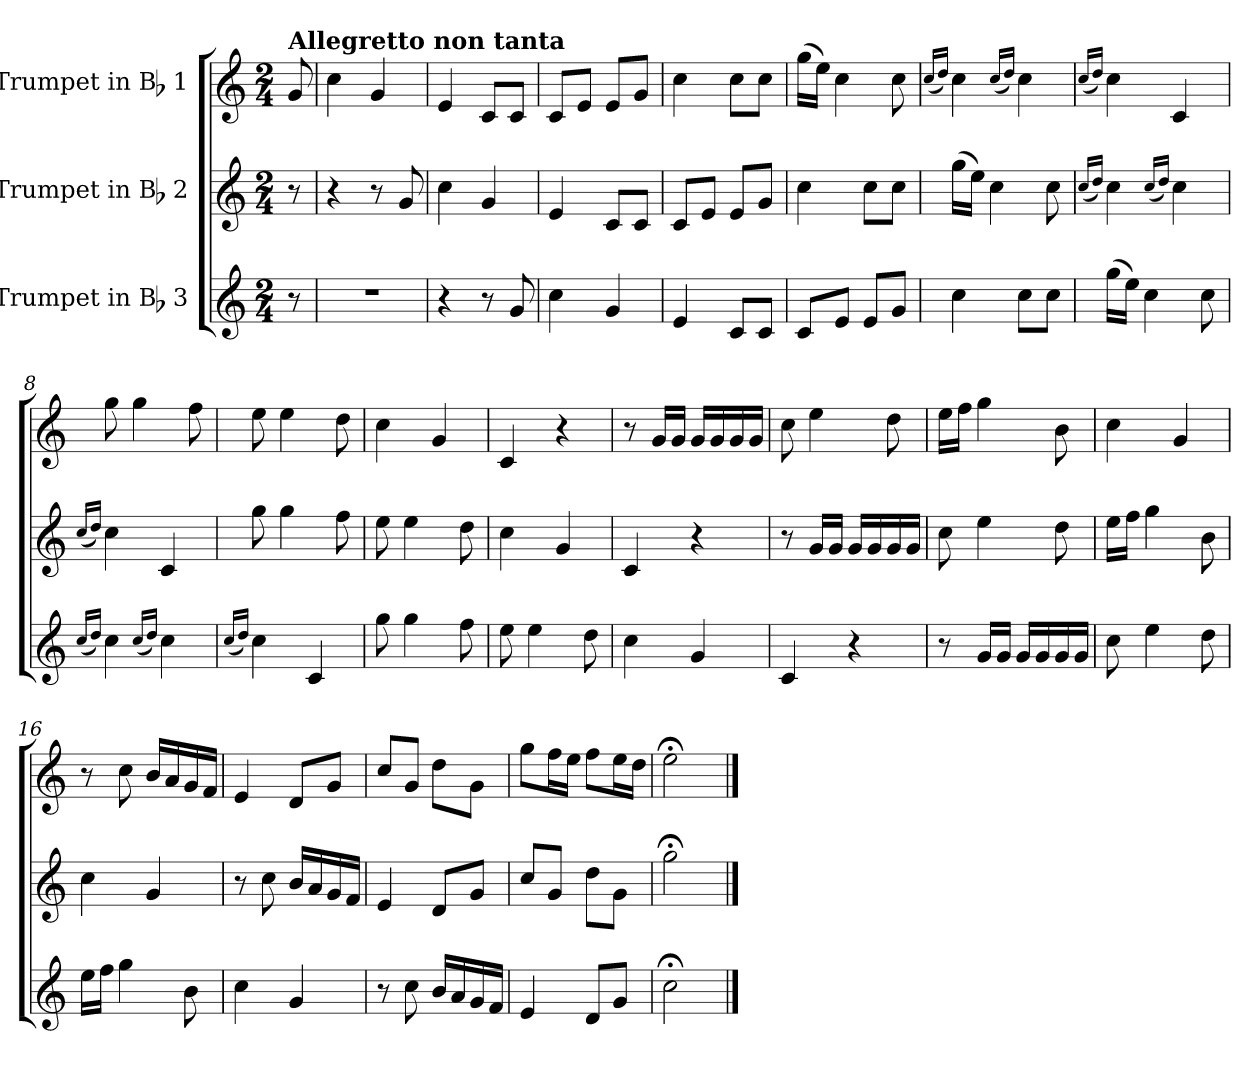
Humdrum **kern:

**kern	**kern	**kern
*part3	*part2	*part1
*staff3	*staff2	*staff1
*I"Trumpet in Bb 3	*I"Trumpet in Bb 2	*I"Trumpet in Bb 1
*clefG2	*clefG2	*clefG2
*ITrd1c2	*ITrd1c2	*ITrd1c2
*k[b-e-]	*k[b-e-]	*k[b-e-]
*B-:	*B-:	*B-:
*M2/4	*M2/4	*M2/4
*MM80	*MM80	*MM80
=	=	=
!	!	!LO:TX:a:B:t=Allegretto non tanta
8r	8r	8f/
=1	=1	=1
2r	4r	4b-\
.	8r	4f/
.	8f/	.
=2	=2	=2
4r	4b-\	4d/
8r	4f/	8B-/L
8f/	.	8B-/J
=3	=3	=3
4b-\	4d/	8B-/L
.	.	8d/J
4f/	8B-/L	8d/L
.	8B-/J	8f/J
=4	=4	=4
4d/	8B-/L	4b-\
.	8d/J	.
8B-/L	8d/L	8b-\L
8B-/J	8f/J	8b-\J
=5	=5	=5
8B-/L	4b-\	(>16ff\LL
.	.	16dd\JJ)
8d/J	.	4b-\
8d/L	8b-\L	.
8f/J	8b-\J	8b-\
=6	=6	=6
.	.	(<16qb-/LL
.	.	16qcc/JJ)
4b-\	(>16ff\LL	4b-\
.	16dd\JJ)	.
.	4b-\	.
.	.	(<16qb-/LL
.	.	16qcc/JJ)
8b-\L	.	4b-\
8b-\J	8b-\	.
=7	=7	=7
.	(<16qb-/LL	(<16qb-/LL
.	16qcc/JJ)	16qcc/JJ)
(>16ff\LL	4b-\	4b-\
16dd\JJ)	.	.
4b-\	.	.
.	(<16qb-/LL	.
.	16qcc/JJ)	.
.	4b-\	4B-/
8b-\	.	.
!!LO:LB:g=z
=8	=8	=8
(<16qb-/LL	(<16qb-/LL	.
16qcc/JJ)	16qcc/JJ)	.
4b-\	4b-\	8ff\
.	.	4ff\
(<16qb-/LL	.	.
16qcc/JJ)	.	.
4b-\	4B-/	.
.	.	8ee-\
=9	=9	=9
(<16qb-/LL	.	.
16qcc/JJ)	.	.
4b-\	8ff\	8dd\
.	4ff\	4dd\
4B-/	.	.
.	8ee-\	8cc\
=10	=10	=10
8ff\	8dd\	4b-\
4ff\	4dd\	.
.	.	4f/
8ee-\	8cc\	.
=11	=11	=11
8dd\	4b-\	4B-/
4dd\	.	.
.	4f/	4r
8cc\	.	.
=12	=12	=12
4b-\	4B-/	8r
.	.	16f/LL
.	.	16f/JJ
4f/	4r	16f/LL
.	.	16f/
.	.	16f/
.	.	16f/JJ
=13	=13	=13
4B-/	8r	8b-\
.	16f/LL	4dd\
.	16f/JJ	.
4r	16f/LL	.
.	16f/	.
.	16f/	8cc\
.	16f/JJ	.
=14	=14	=14
8r	8b-\	16dd\LL
.	.	16ee-\JJ
16f/LL	4dd\	4ff\
16f/JJ	.	.
16f/LL	.	.
16f/	.	.
16f/	8cc\	8a\
16f/JJ	.	.
!!LO:LB:g=z
=15	=15	=15
8b-\	16dd\LL	4b-\
.	16ee-\JJ	.
4dd\	4ff\	.
.	.	4f/
8cc\	8a\	.
=16	=16	=16
16dd\LL	4b-\	8r
16ee-\JJ	.	.
4ff\	.	8b-\
.	4f/	16a/LL
.	.	16g/
8a\	.	16f/
.	.	16e-/JJ
=17	=17	=17
4b-\	8r	4d/
.	8b-\	.
4f/	16a/LL	8c/L
.	16g/	.
.	16f/	8f/J
.	16e-/JJ	.
=18	=18	=18
8r	4d/	8b-/L
8b-\	.	8f/J
16a/LL	8c/L	8cc\L
16g/	.	.
16f/	8f/J	8f\J
16e-/JJ	.	.
=19	=19	=19
4d/	8b-/L	8ff\L
.	8f/J	16ee-\L
.	.	16dd\JJ
8c/L	8cc\L	8ee-\L
8f/J	8f\J	16dd\L
.	.	16cc\JJ
=20	=20	=20
2b-;<\	2ff;<\	2dd;<\
==	==	==
*-	*-	*-
